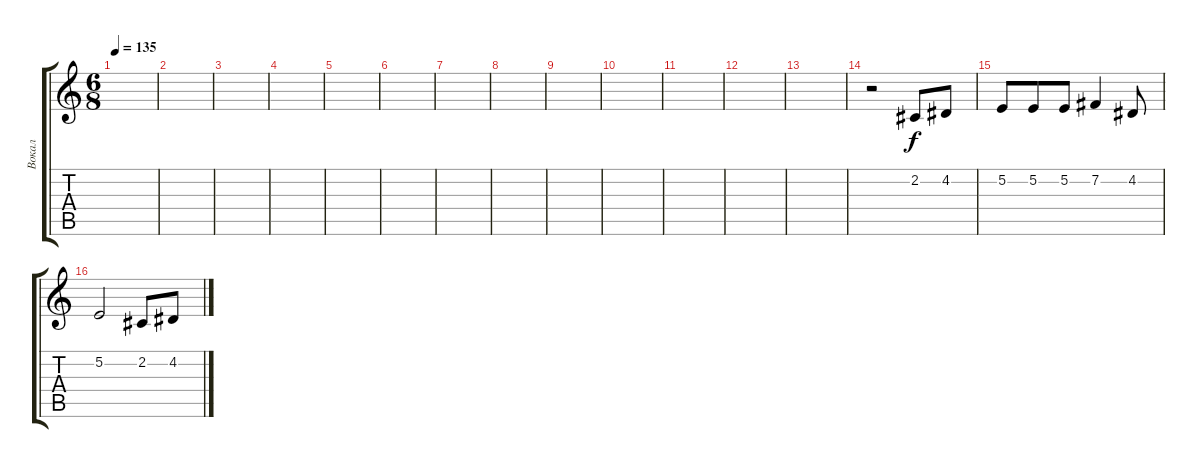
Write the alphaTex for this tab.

\track ("Вокал" "Вокал") {instrument lead6voice}
\staff {score tabs}
\tuning (E4 B3 G3 D3 A2 E2) {hide}
\ts (6 8)
\tempo 135
\clef g2
\ks c
|
|
|
|
|
|
|
|
|
|
|
|
|
r.2{volume 14} 2.2.8 4.2.8 |
\section ("" "")
5.2.8 5.2.8 5.2.8 7.2.4 4.2.8 |
5.2.2 2.2.8 4.2.8
